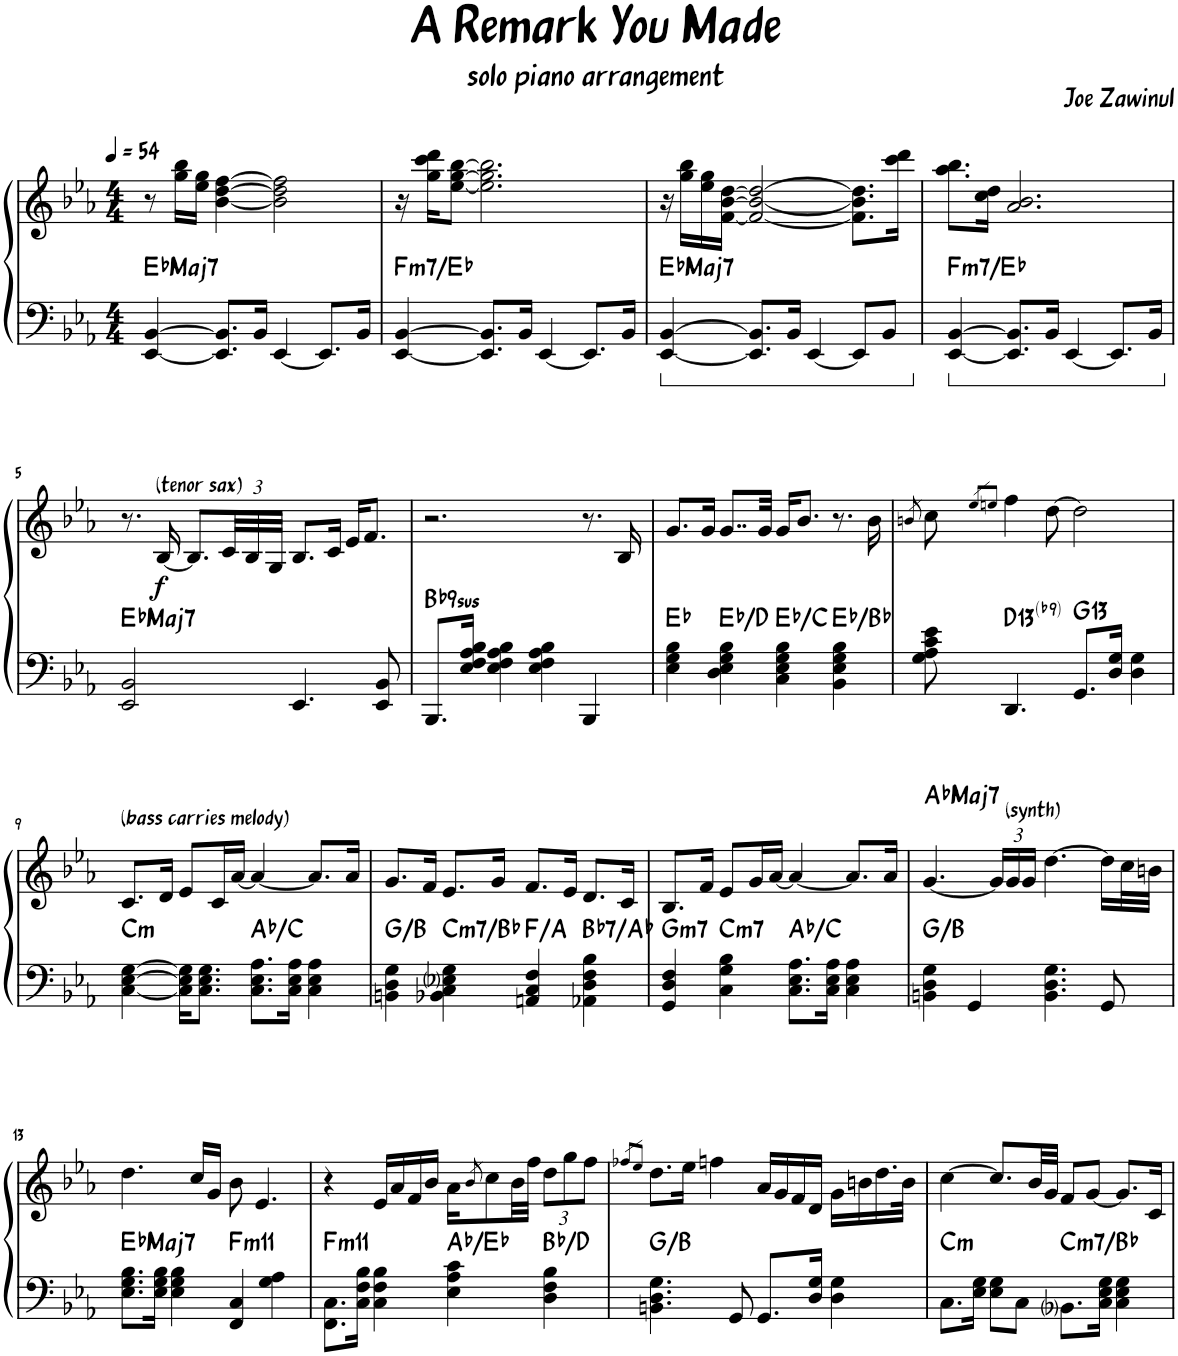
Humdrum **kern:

**kern	**kern	**dynam	**harte
*part1	*part1	*part1	*part1
*staff2	*staff1	*staff1/2	*
*I"Piano	*	*	*
*I'Pno.	*	*	*
*clefF4	*clefG2	*	*
*k[b-e-a-]	*k[b-e-a-]	*	*
*M4/4	*M4/4	*	*
*MM54	*MM54	*	*
=1	=1	=1	=1
!	!	!	!LO:H:kt=Maj7
[4EE-/ [4BB-/	8r	.	Eb:maj7
.	16gg\ 16bb-\LL	.	.
.	16ee-\ 16gg\JJ	.	.
8.EE-/] 8.BB-/]L	[4b-\ [4dd\ [4ff\	.	.
16BB-/Jk	.	.	.
[4EE-/	2b-\] 2dd\] 2ff\]	.	.
8.EE-/L]	.	.	.
16BB-/Jk	.	.	.
=2	=2	=2	=2
!	!	!	!LO:H:kt=m7
[4EE-/ [4BB-/	16r	.	F:min7/b7
.	16gg\ 16ccc\ 16ddd\KL	.	.
.	[8ee-\ [8gg\ [8bb-\J	.	.
8.EE-/] 8.BB-/]L	2.ee-\] 2.gg\] 2.bb-\]	.	.
16BB-/Jk	.	.	.
[4EE-/	.	.	.
8.EE-/L]	.	.	.
16BB-/Jk	.	.	.
=3	=3	=3	=3
!	!	!	!LO:H:kt=Maj7
[4EE-/ [4BB-/	16r	.	Eb:maj7
.	16gg\ 16bb-\LL	.	.
.	16ee-\ 16gg\	.	.
.	[16f\ [16b-\ [16dd\JJ	.	.
8.EE-/] 8.BB-/]L	2f/_ 2b-/_ 2dd/_	.	.
16BB-/Jk	.	.	.
[4EE-/	.	.	.
8EE-/L]	8.f\] 8.b-\] 8.dd\]L	.	.
8BB-/J	.	.	.
.	16ccc\ 16ddd\Jk	.	.
=4	=4	=4	=4
!	!	!	!LO:H:kt=m7
[4EE-/ [4BB-/	8.aa-\ 8.bb-\L	.	F:min7/b7
.	16cc\ 16dd\Jk	.	.
8.EE-/] 8.BB-/]L	2.a-/ 2.b-/	.	.
16BB-/Jk	.	.	.
[4EE-/	.	.	.
8.EE-/L]	.	.	.
16BB-/Jk	.	.	.
!!LO:LB:g=z
=5	=5	=5	=5
!	!	!	!LO:H:kt=Maj7
2EE-/ 2BB-/	8.r	.	Eb:maj7
!	!LO:TX:a:t=(tenor sax)	!	!
!	!	!LO:DY:b	!
.	[16B-/	f	.
.	8.B-/L]	.	.
*	*Xbrackettup	*	*
.	48c/LL	.	.
.	48B-/	.	.
.	48G/JJJ	.	.
4.EE-/	8.B-/L	.	.
.	16c/Jk	.	.
.	16e-/KL	.	.
.	8.f/J	.	.
8EE-/ 8BB-/	.	.	.
=6	=6	=6	=6
!	!	!	!LO:H:kt=9sus
8.BBB-/L	2.r	.	Bb:sus4(7,9)
16E-/ 16F/ 16A-/ 16B-/Jk	.	.	.
4E-\ 4F\ 4A-\ 4B-\	.	.	.
4E-\ 4F\ 4A-\ 4B-\	.	.	.
4BBB-/	8.r	.	.
.	16B-/	.	.
=7	=7	=7	=7
4E-\ 4G\ 4B-\	8.g/L	.	Eb:maj
.	16g/Jk	.	.
4D\ 4E-\ 4G\ 4B-\	8..g/L	.	Eb:maj/7
.	32g/Jkk	.	.
4C\ 4E-\ 4G\ 4B-\	16g/KL	.	Eb:maj/6
.	8.b-/J	.	.
4BB-\ 4E-\ 4G\ 4B-\	8.r	.	Eb:maj/5
.	16b-\	.	.
=8	=8	=8	=8
.	8qbn/	.	.
!	!	!	!LO:H:kt=Maj7
8G\ 8A-\ 8c\ 8e-\	8cc\	.	Ab:maj7
.	8qee-/L	.	.
.	8qeen/J	.	.
!	!	!	!LO:H:kt=13
4.DD/	4ff\	.	D:(3,5,b7,b9,11,13)
.	[8dd\	.	.
!	!	!	!LO:H:kt=13
8.GG/L	2dd\]	.	G:9(11,13)
16D/ 16G/Jk	.	.	.
4D\ 4G\	.	.	.
!!LO:LB:g=z
=9	=9	=9	=9
!	!LO:TX:a:t=(bass carries melody)	!	!LO:H:kt=m
[4C\ [4E-\ [4G\	8.c/L	.	C:min
.	16d/Jk	.	.
16C\] 16E-\] 16G\]KL	8e-/L	.	.
8.C\ 8.E-\ 8.G\J	.	.	.
.	16c/L	.	.
.	[16a-/JJ	.	.
8.C\ 8.E-\ 8.A-\L	4a-/_	.	Ab:maj/3
16C\ 16E-\ 16A-\Jk	.	.	.
4C\ 4E-\ 4A-\	8.a-/L]	.	.
.	16a-/Jk	.	.
=10	=10	=10	=10
4BBn\ 4D\ 4G\	8.g/L	.	G:maj/3
.	16f/Jk	.	.
!	!	!	!LO:H:kt=m7
4BB-X\ 4C\ 4E-i\ 4G\	8.e-/L	.	C:min7/b7
.	16g/Jk	.	.
4AAn/ 4C/ 4F/	8.f/L	.	F:maj/3
.	16e-/Jk	.	.
!	!	!	!LO:H:kt=7
4AA-X\ 4D\ 4F\ 4B-\	8.d/L	.	Bb:7/b7
.	16c/Jk	.	.
=11	=11	=11	=11
!	!	!	!LO:H:kt=m7
4GG/ 4D/ 4F/	8.B-/L	.	G:min7
.	16f/Jk	.	.
!	!	!	!LO:H:kt=m7
4C\ 4G\ 4B-\	8e-/L	.	C:min7
.	16g/L	.	.
.	[16a-/JJ	.	.
8.C\ 8.E-\ 8.A-\L	4a-/_	.	Ab:maj/3
16C\ 16E-\ 16A-\Jk	.	.	.
4C\ 4E-\ 4A-\	8.a-/L]	.	.
.	16a-/Jk	.	.
=12	=12	=12	=12
4BBn\ 4D\ 4G\	[4.g/	.	G:maj/3
4GG/	.	.	.
.	24g/LL]	.	.
!	!LO:TX:a:t=(synth)	!	!
.	24g/	.	.
.	24g/JJ	.	.
4.BB\ 4.D\ 4.G\	[4.dd\	.	.
8GG/	16dd\LL]	.	.
.	32cc\L	.	.
.	32bn\JJJ	.	.
!!LO:LB:g=z
=13	=13	=13	=13
!	!	!	!LO:H:kt=Maj7
8.E-\ 8.G\ 8.B-\L	4.dd\	.	Eb:maj7
16E-\ 16G\ 16B-\Jk	.	.	.
4E-\ 4G\ 4B-\	.	.	.
.	16cc/LL	.	.
.	16g/JJ	.	.
!	!	!	!LO:H:kt=m11
4FF/ 4C/	8b-\	.	F:min9(11)
.	4.e-/	.	.
4G\ 4A-\	.	.	.
=14	=14	=14	=14
!	!	!	!LO:H:kt=m11
8.FF\ 8.C\L	4r	.	F:min9(11)
16C\ 16F\ 16B-\Jk	.	.	.
4C\ 4F\ 4B-\	16e-/LL	.	.
.	16a-/	.	.
.	16f/	.	.
.	16b-/JJ	.	.
4E-\ 4A-\ 4c\	16a-\KL	.	Ab:maj/5
.	8qb-/	.	.
.	8cc\	.	.
.	32b-\LL	.	.
.	32ff\JJJ	.	.
4D\ 4F\ 4B-\	12dd\L	.	Bb:maj/3
.	12gg\	.	.
.	12ff\J	.	.
=15	=15	=15	=15
.	8qff-X/L	.	.
.	8qee-/J	.	.
4.BBn\ 4.D\ 4.G\	8.dd\L	.	G:maj/3
.	16ee-\Jk	.	.
.	4ffn\	.	.
8GG/	.	.	.
8.GG/L	16a-/LL	.	.
.	16g/	.	.
.	16f/	.	.
16D/ 16G/Jk	16d/JJ	.	.
4D\ 4G\	16g\LL	.	.
.	16bn\	.	.
.	16.dd\	.	.
.	32b\JJk	.	.
=16	=16	=16	=16
!	!	!	!LO:H:kt=m
8.C\L	[4cc\	.	C:min
16E-\ 16G\Jk	.	.	.
8E-\ 8G\L	8.cc/L]	.	.
8C\J	.	.	.
.	32b-/LL	.	.
.	32g/JJJ	.	.
!	!	!	!LO:H:kt=m7
8.BB-i\L	8f/L	.	C:min7/b7
.	[8g/J	.	.
16C\ 16E-\ 16G\Jk	.	.	.
4C\ 4E-\ 4G\	8.g/L]	.	.
.	16c/Jk	.	.
=	=	=	=
*-	*-	*-	*-
